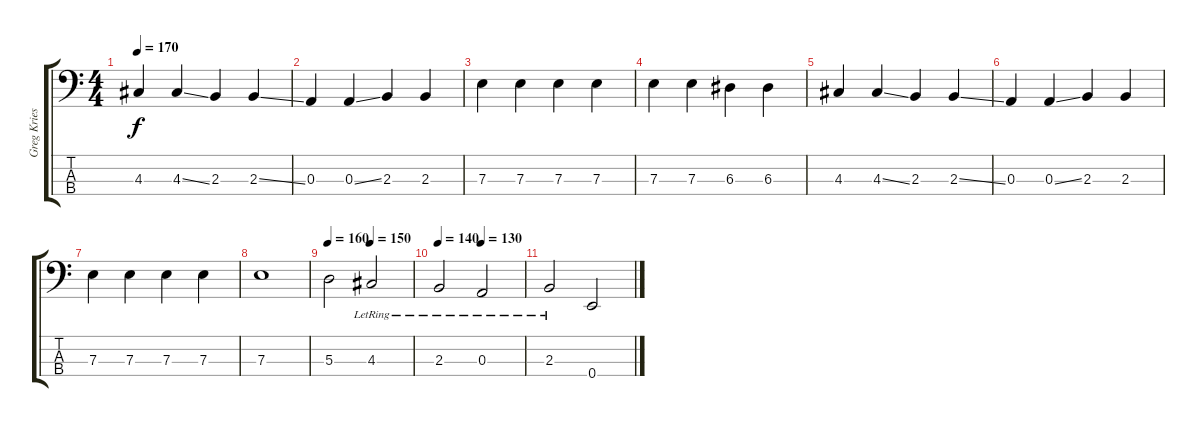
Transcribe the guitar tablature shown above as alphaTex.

\track ("Greg Kriesel" "Greg Kries") {instrument electricbassfinger}
\staff {score tabs}
\tuning (G2 D2 A1 E1) {hide}
\ts (4 4)
\tempo 170
\clef f4
\ks c
4.3.4{dy f} 4.3{ss}.4 2.3.4 2.3{ss}.4 |
0.3.4 0.3{ss}.4 2.3.4 2.3.4 |
7.3.4 7.3.4 7.3.4 7.3.4 |
7.3.4 7.3.4 6.3.4 6.3.4 |
4.3.4 4.3{ss}.4 2.3.4 2.3{ss}.4 |
0.3.4 0.3{ss}.4 2.3.4 2.3.4 |
7.3.4 7.3.4 7.3.4 7.3.4 |
7.3.1 |
\tempo 160
\tempo (150 0.5)
5.3.2 4.3{lr}.2 |
\tempo 140
\tempo (130 0.5)
2.3{lr}.2 0.3{lr}.2 |
2.3{lr}.2 0.4.2{volume 0}
